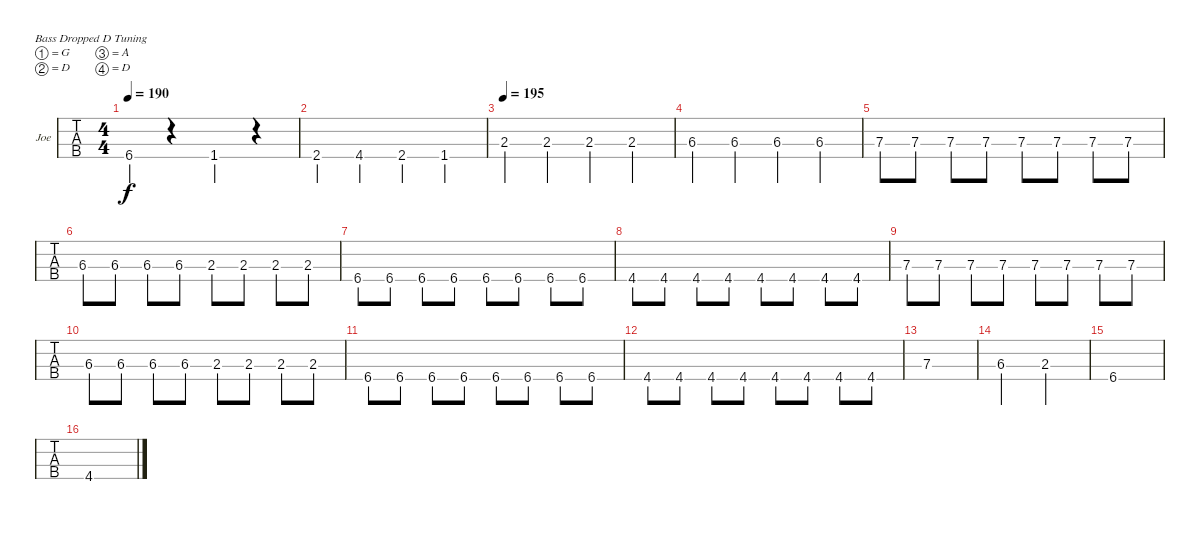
\defaultSystemsLayout 4
\bracketExtendMode groupsimilarinstruments
\firstSystemTrackNameOrientation horizontal
\otherSystemsTrackNameOrientation horizontal
\track ("Electric Bass" "Joe ") {instrument electricbassfinger}
\staff {tabs}
\tuning (G2 D2 A1 D1)
\ts (4 4)
\tempo 190
\clef f4
\scale
0.333333
\ks c
6.4.4{dy f} r.4 1.4.4 r.4 |
\scale
0.333333 2.4.4 4.4.4 2.4.4 1.4.4 |
\tempo 195
\scale
0.333333 2.3.4 2.3.4 2.3.4 2.3.4 |
\scale
0.333333 6.3.4 6.3.4 6.3.4 6.3.4 |
\scale
0.333333 7.3.8 7.3.8 7.3.8 7.3.8 7.3.8 7.3.8 7.3.8 7.3.8 |
\scale
0.333333 6.3.8 6.3.8 6.3.8 6.3.8 2.3.8 2.3.8 2.3.8 2.3.8 |
\scale
0.333333 6.4.8 6.4.8 6.4.8 6.4.8 6.4.8 6.4.8 6.4.8 6.4.8 |
\scale
0.333333 4.4.8 4.4.8 4.4.8 4.4.8 4.4.8 4.4.8 4.4.8 4.4.8 |
\scale
0.333333 7.3.8 7.3.8 7.3.8 7.3.8 7.3.8 7.3.8 7.3.8 7.3.8 |
\scale
0.333333 6.3.8 6.3.8 6.3.8 6.3.8 2.3.8 2.3.8 2.3.8 2.3.8 |
\scale
0.333333 6.4.8 6.4.8 6.4.8 6.4.8 6.4.8 6.4.8 6.4.8 6.4.8 |
\scale
0.333333 4.4.8 4.4.8 4.4.8 4.4.8 4.4.8 4.4.8 4.4.8 4.4.8 |
\scale
0.333333 7.3.1 |
\scale
0.333333 6.3.2 2.3.2 |
\scale
0.333333 6.4.1 |
\scale
0.333333 4.4.1
